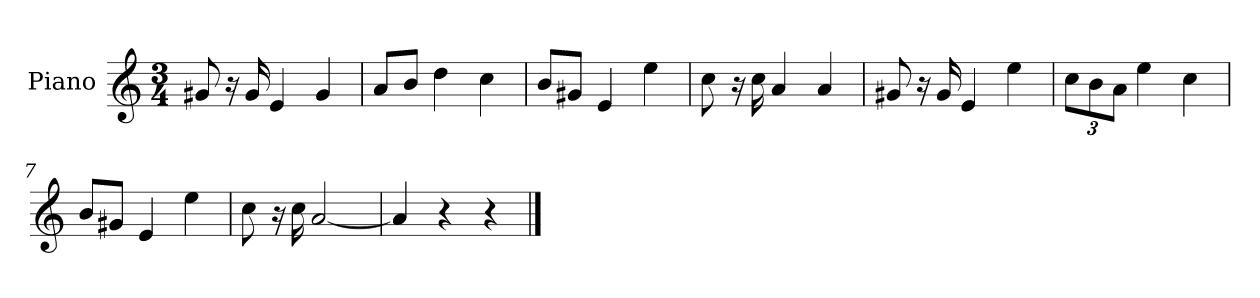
**kern
*part1
*staff1
*I"Piano
*I'P-no
*clefG2
*k[]
*M3/4
*MM187
=1
8g#X/
16r
16g#/
4e/
4g#/
=2
8a/L
8b/J
4dd\
4cc\
=3
8b/L
8g#X/J
4e/
4ee\
=4
8cc\
16r
16cc\
4a/
4a/
=5
8g#X/
16r
16g#/
4e/
4ee\
=6
*Xbrackettup
12cc\L
12b\
12a\J
4ee\
4cc\
=7
8b/L
8g#X/J
4e/
4ee\
!!LO:LB:g=z
=8
8cc\
16r
16cc\
[2a/
=9
4a/]
4r
4r
==
*-
